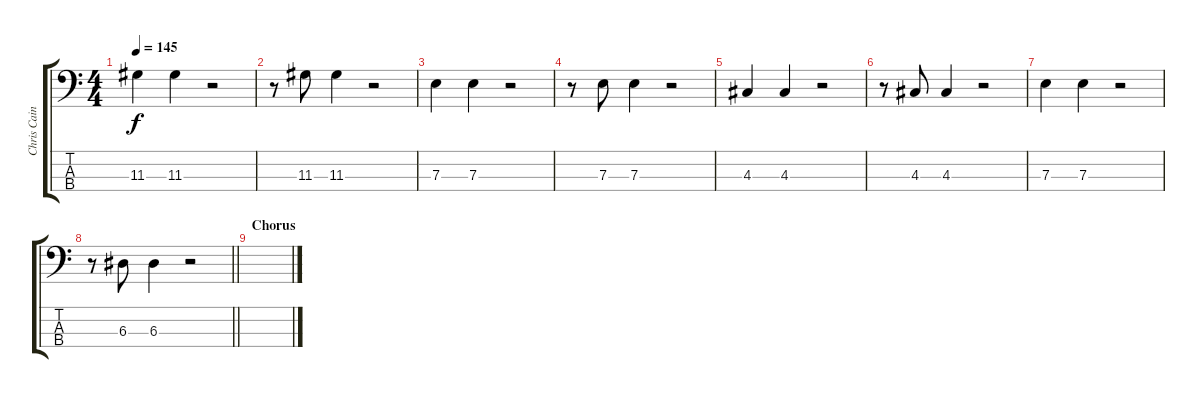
\track ("Chris Cain - Bass" "Chris Cain") {instrument electricbasspick}
\staff {score tabs}
\tuning (G2 D2 A1 E1) {hide}
\ts (4 4)
\tempo 145
\clef f4
\ks c
11.3.4{dy f} 11.3.4 r.2 |
r.8 11.3.8 11.3.4 r.2 |
7.3.4 7.3.4 r.2 |
r.8 7.3.8 7.3.4 r.2 |
4.3.4 4.3.4 r.2 |
r.8 4.3.8 4.3.4 r.2 |
7.3.4 7.3.4 r.2 |
\barLineRight lightlight
r.8 6.3.8 6.3.4 r.2 |
\section ("" "Chorus")
